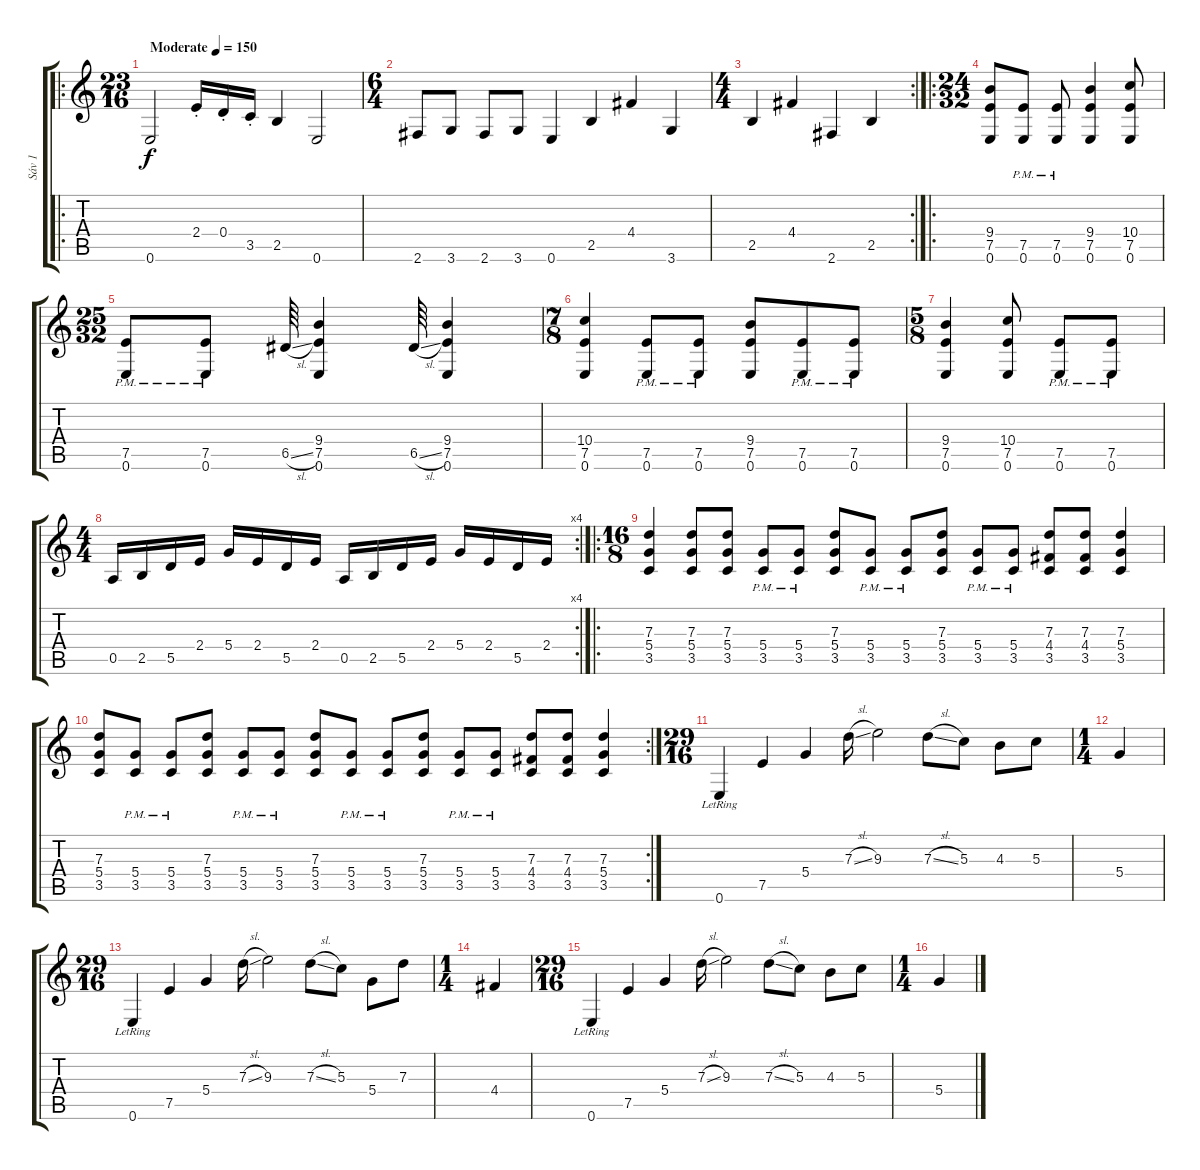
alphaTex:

\track ("Sáv 1" "Sáv 1") {instrument distortionguitar}
\staff {score tabs}
\tuning (E4 B3 G3 D3 A2 E2) {hide}
\ro
\ts (23 16)
\tempo (150 "Moderate")
\clef g2
\ks c
0.6.2{dy f instrument distortionguitar} 2.4{st}.16 0.4{st}.16 3.5{st}.16 2.5.4 0.6.2 |
\ts (6 4)
2.6.8 3.6.8 2.6.8 3.6.8 0.6.4 2.5.4 4.4.4 3.6.4 |
\rc 2
\ts (4 4)
2.5.4 4.4.4 2.6.4 2.5.4 |
\ro
\ts (24 32)
(9.4 7.5 0.6).8 (7.5{pm} 0.6{pm}).8 (7.5{pm} 0.6{pm}).8 (9.4 7.5 0.6).4 (10.4 7.5 0.6).8 |
\ts (25 32)
(7.5{pm} 0.6{pm}).8 (7.5{pm} 0.6{pm}).8 6.5{sl}.64 (9.4 7.5 0.6).4 6.5{sl}.64 (9.4 7.5 0.6).4 |
\ts (7 8)
(10.4 7.5 0.6).4 (7.5{pm} 0.6{pm}).8 (7.5{pm} 0.6{pm}).8 (9.4 7.5 0.6).8 (7.5{pm} 0.6{pm}).8 (7.5{pm} 0.6{pm}).8 |
\ts (5 8)
(9.4 7.5 0.6).4 (10.4 7.5 0.6).8 (7.5{pm} 0.6{pm}).8 (7.5{pm} 0.6).8 |
\rc 4
\ts (4 4)
0.5.16 2.5.16 5.5.16 2.4.16 5.4.16 2.4.16 5.5.16 2.4.16 0.5.16 2.5.16 5.5.16 2.4.16 5.4.16 2.4.16 5.5.16 2.4.16 |
\ro
\ts (16 8)
(7.3 5.4 3.5).4 (7.3 5.4 3.5).8 (7.3 5.4 3.5).8 (5.4{pm} 3.5{pm}).8 (5.4{pm} 3.5{pm}).8 (7.3 5.4 3.5).8 (5.4{pm} 3.5{pm}).8 (5.4{pm} 3.5{pm}).8 (7.3 5.4 3.5).8 (5.4{pm} 3.5{pm}).8 (5.4{pm} 3.5{pm}).8 (7.3 4.4 3.5).8 (7.3 4.4 3.5).8 (7.3 5.4 3.5).4 |
\rc 2
(7.3 5.4 3.5).8 (5.4{pm} 3.5{pm}).8 (5.4{pm} 3.5{pm}).8 (7.3 5.4 3.5).8 (5.4{pm} 3.5{pm}).8 (5.4{pm} 3.5{pm}).8 (7.3 5.4 3.5).8 (5.4{pm} 3.5{pm}).8 (5.4{pm} 3.5{pm}).8 (7.3 5.4 3.5).8 (5.4{pm} 3.5{pm}).8 (5.4{pm} 3.5{pm}).8 (7.3 4.4 3.5).8 (7.3 4.4 3.5).8 (7.3 5.4 3.5).4 |
\ts (29 16)
0.6{lr}.4 7.5.4 5.4.4 7.3{sl}.16 9.3.2 7.3{sl}.8 5.3.8 4.3.8 5.3.8 |
\ts (1 4)
5.4.4 |
\ts (29 16)
0.6{lr}.4 7.5.4 5.4.4 7.3{sl}.16 9.3.2 7.3{sl}.8 5.3.8 5.4.8 7.3.8 |
\ts (1 4)
4.4.4 |
\ts (29 16)
0.6{lr}.4 7.5.4 5.4.4 7.3{sl}.16 9.3.2 7.3{sl}.8 5.3.8 4.3.8 5.3.8 |
\ts (1 4)
5.4.4
